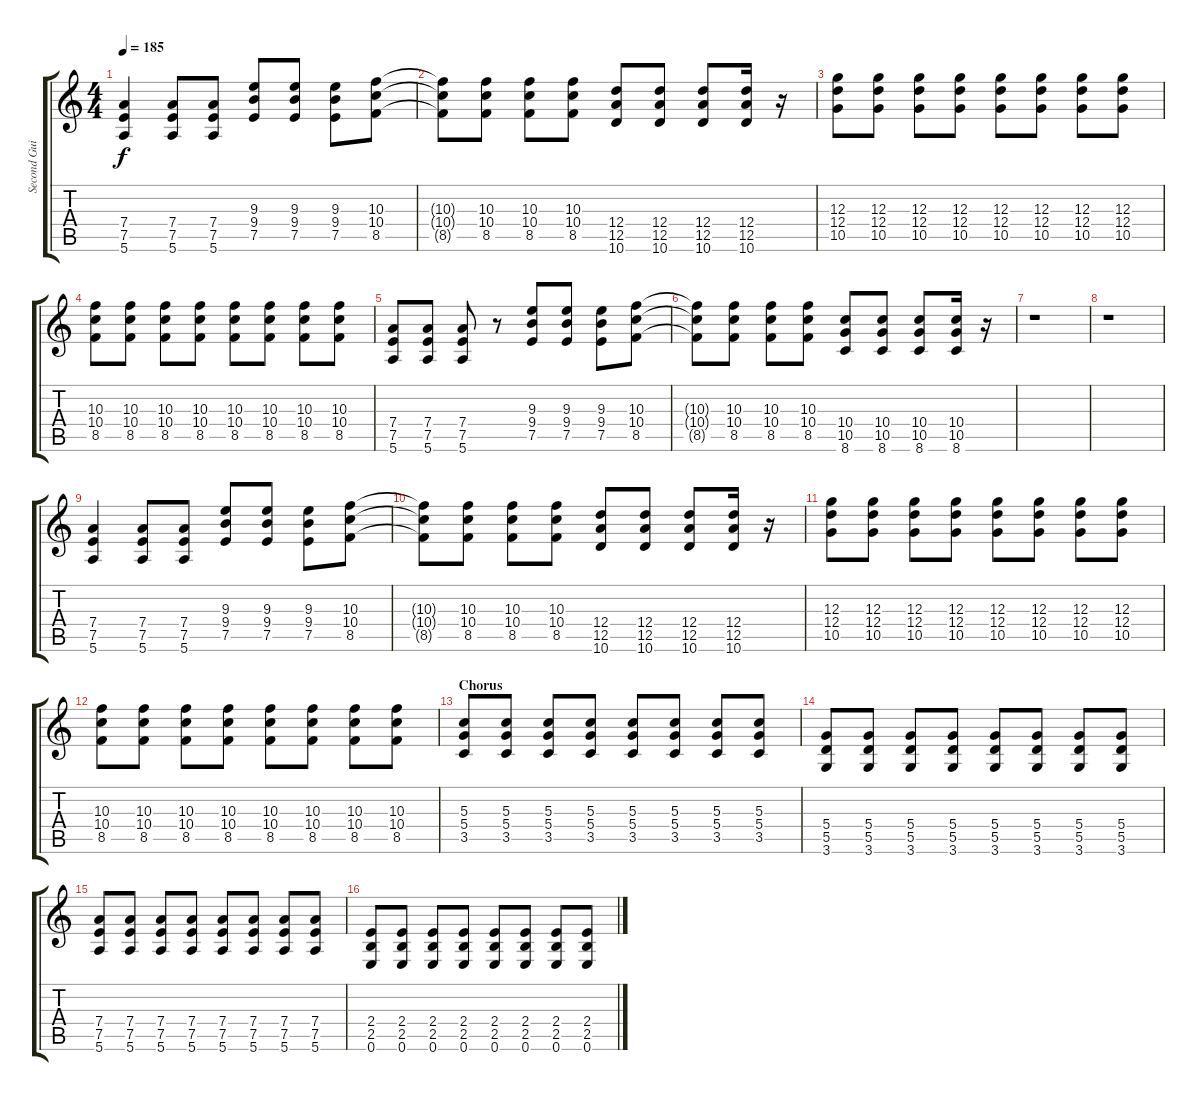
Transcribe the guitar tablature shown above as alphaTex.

\track ("Second Guitar" "Second Gui") {instrument distortionguitar}
\staff {score tabs}
\tuning (E4 B3 G3 D3 A2 E2) {hide}
\ts (4 4)
\tempo 185
\clef g2
\ks c
(7.4 7.5 5.6).4{dy f} (7.4 7.5 5.6).8 (7.4 7.5 5.6).8 (9.3 9.4 7.5).8 (9.3 9.4 7.5).8 (9.3 9.4 7.5).8 (10.3 10.4 8.5).8 |
(10.3{t} 10.4{t} 8.5{t}).8 (10.3 10.4 8.5).8 (10.3 10.4 8.5).8 (10.3 10.4 8.5).8 (12.4 12.5 10.6).8 (12.4 12.5 10.6).8 (12.4 12.5 10.6).8 (12.4 12.5 10.6).16 r.16 |
(12.3 12.4 10.5).8 (12.3 12.4 10.5).8 (12.3 12.4 10.5).8 (12.3 12.4 10.5).8 (12.3 12.4 10.5).8 (12.3 12.4 10.5).8 (12.3 12.4 10.5).8 (12.3 12.4 10.5).8 |
(10.3 10.4 8.5).8 (10.3 10.4 8.5).8 (10.3 10.4 8.5).8 (10.3 10.4 8.5).8 (10.3 10.4 8.5).8 (10.3 10.4 8.5).8 (10.3 10.4 8.5).8 (10.3 10.4 8.5).8 |
(7.4 7.5 5.6).8 (7.4 7.5 5.6).8 (7.4 7.5 5.6).8 r.8 (9.3 9.4 7.5).8 (9.3 9.4 7.5).8 (9.3 9.4 7.5).8 (10.3 10.4 8.5).8 |
(10.3{t} 10.4{t} 8.5{t}).8 (10.3 10.4 8.5).8 (10.3 10.4 8.5).8 (10.3 10.4 8.5).8 (10.4 10.5 8.6).8 (10.4 10.5 8.6).8 (10.4 10.5 8.6).8 (10.4 10.5 8.6).16 r.16 |
r.1 |
r.1 |
(7.4 7.5 5.6).4 (7.4 7.5 5.6).8 (7.4 7.5 5.6).8 (9.3 9.4 7.5).8 (9.3 9.4 7.5).8 (9.3 9.4 7.5).8 (10.3 10.4 8.5).8 |
(10.3{t} 10.4{t} 8.5{t}).8 (10.3 10.4 8.5).8 (10.3 10.4 8.5).8 (10.3 10.4 8.5).8 (12.4 12.5 10.6).8 (12.4 12.5 10.6).8 (12.4 12.5 10.6).8 (12.4 12.5 10.6).16 r.16 |
(12.3 12.4 10.5).8 (12.3 12.4 10.5).8 (12.3 12.4 10.5).8 (12.3 12.4 10.5).8 (12.3 12.4 10.5).8 (12.3 12.4 10.5).8 (12.3 12.4 10.5).8 (12.3 12.4 10.5).8 |
(10.3 10.4 8.5).8 (10.3 10.4 8.5).8 (10.3 10.4 8.5).8 (10.3 10.4 8.5).8 (10.3 10.4 8.5).8 (10.3 10.4 8.5).8 (10.3 10.4 8.5).8 (10.3 10.4 8.5).8 |
\section ("" "Chorus")
(5.3 5.4 3.5).8 (5.3 5.4 3.5).8 (5.3 5.4 3.5).8 (5.3 5.4 3.5).8 (5.3 5.4 3.5).8 (5.3 5.4 3.5).8 (5.3 5.4 3.5).8 (5.3 5.4 3.5).8 |
(5.4 5.5 3.6).8 (5.4 5.5 3.6).8 (5.4 5.5 3.6).8 (5.4 5.5 3.6).8 (5.4 5.5 3.6).8 (5.4 5.5 3.6).8 (5.4 5.5 3.6).8 (5.4 5.5 3.6).8 |
(7.4 7.5 5.6).8 (7.4 7.5 5.6).8 (7.4 7.5 5.6).8 (7.4 7.5 5.6).8 (7.4 7.5 5.6).8 (7.4 7.5 5.6).8 (7.4 7.5 5.6).8 (7.4 7.5 5.6).8 |
(2.4 2.5 0.6).8 (2.4 2.5 0.6).8 (2.4 2.5 0.6).8 (2.4 2.5 0.6).8 (2.4 2.5 0.6).8 (2.4 2.5 0.6).8 (2.4 2.5 0.6).8 (2.4 2.5 0.6).8
